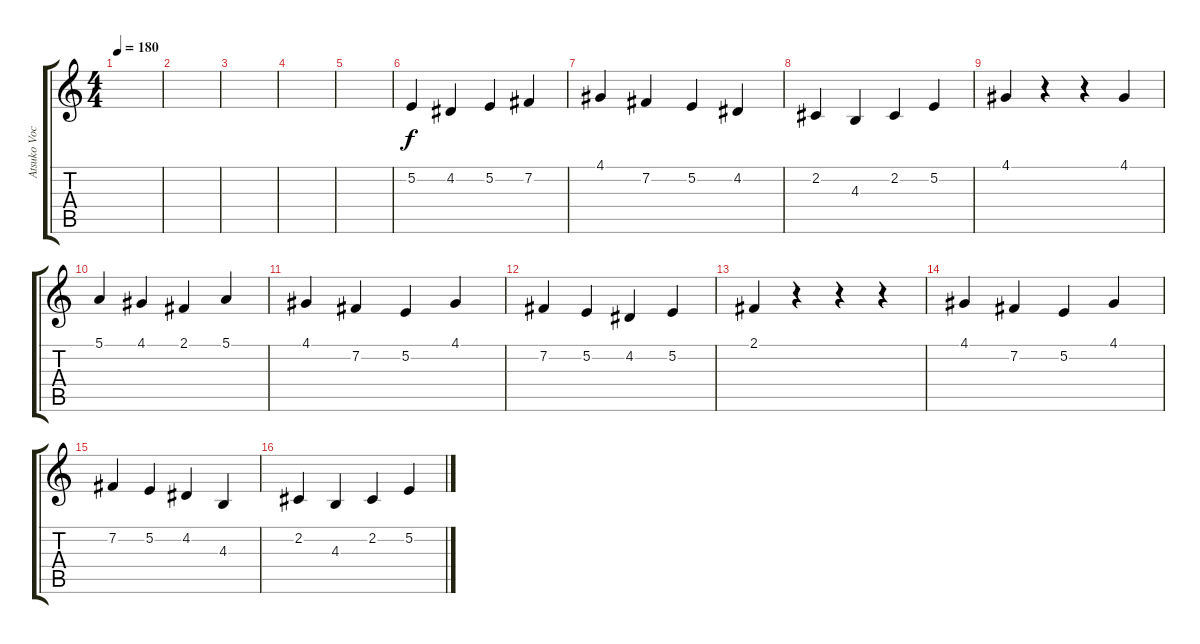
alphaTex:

\track ("Atsuko Vocal" "Atsuko Voc") {instrument musicbox}
\staff {score tabs}
\tuning (E4 B3 G3 D3 A2 E2) {hide}
\ts (4 4)
\tempo 180
\clef g2
\ks c
|
|
|
|
|
5.2.4 4.2.4 5.2.4 7.2.4 |
4.1.4 7.2.4 5.2.4 4.2.4 |
2.2.4 4.3.4 2.2.4 5.2.4 |
4.1.4 r.4 r.4 4.1.4 |
5.1.4 4.1.4 2.1.4 5.1.4 |
4.1.4 7.2.4 5.2.4 4.1.4 |
7.2.4 5.2.4 4.2.4 5.2.4 |
2.1.4 r.4 r.4 r.4 |
4.1.4 7.2.4 5.2.4 4.1.4 |
7.2.4 5.2.4 4.2.4 4.3.4 |
2.2.4 4.3.4 2.2.4 5.2.4
